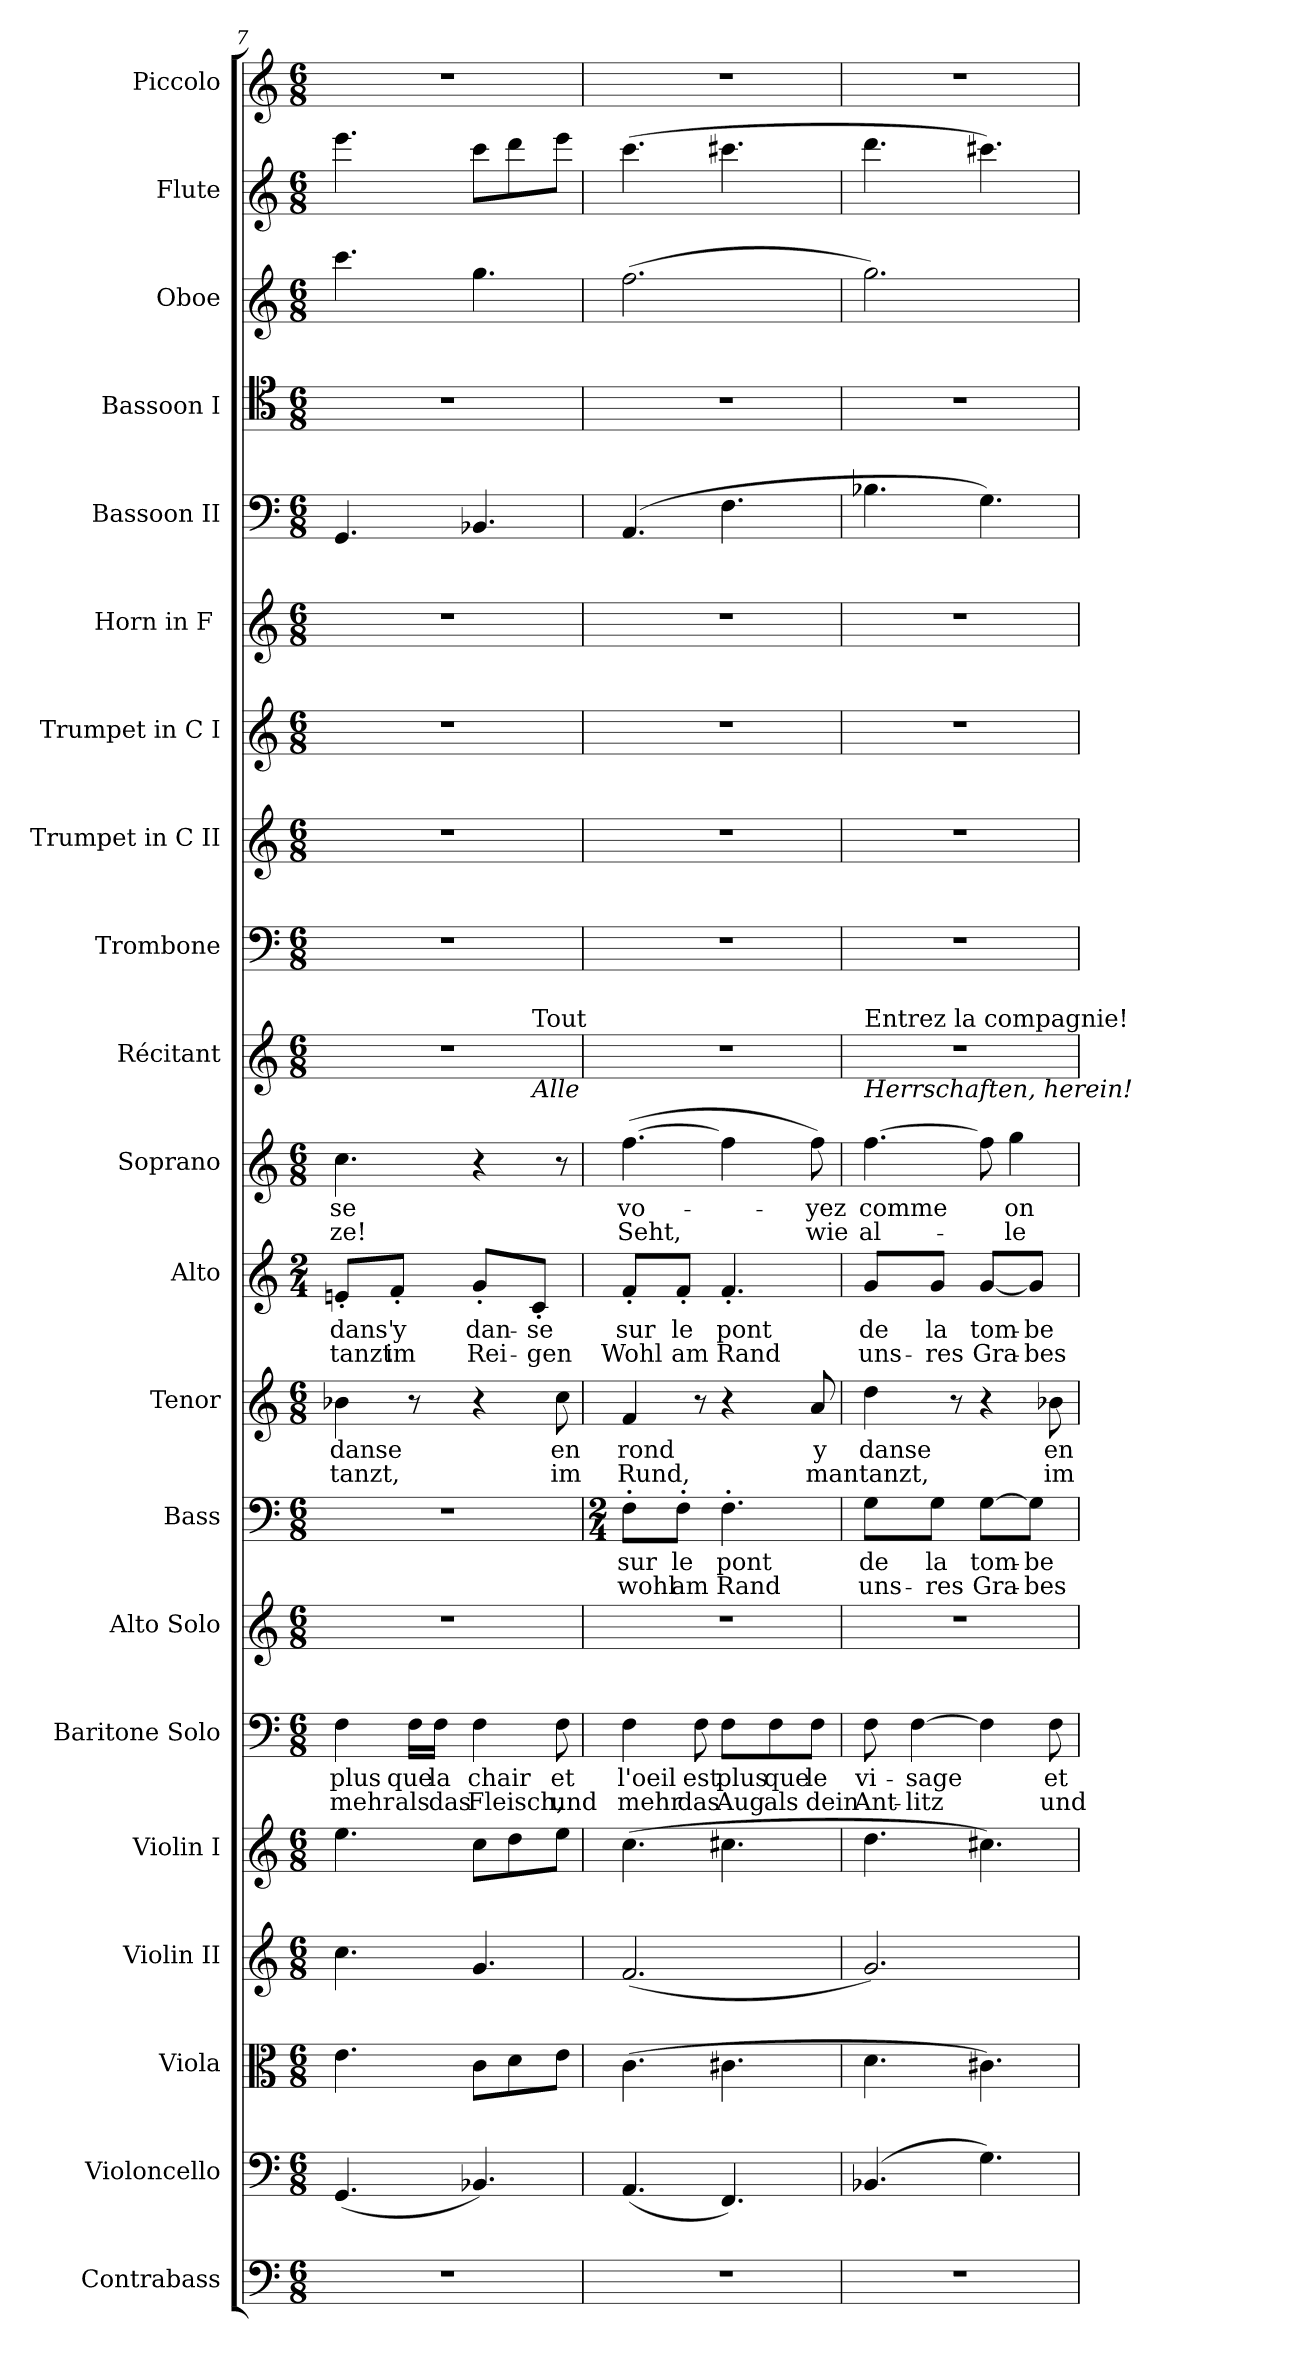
**kern	**kern	**kern	**kern	**kern	**kern	**text	**text	**kern	**kern	**text	**text	**kern	**text	**text	**kern	**text	**text	**kern	**text	**text	**kern	**kern	**kern	**kern	**kern	**kern	**kern	**kern	**kern	**kern
*part21	*part20	*part19	*part18	*part17	*part16	*part16	*part16	*part15	*part14	*part14	*part14	*part13	*part13	*part13	*part12	*part12	*part12	*part11	*part11	*part11	*part10	*part9	*part8	*part7	*part6	*part5	*part4	*part3	*part2	*part1
*staff21	*staff20	*staff19	*staff18	*staff17	*staff16	*staff16	*staff16	*staff15	*staff14	*staff14	*staff14	*staff13	*staff13	*staff13	*staff12	*staff12	*staff12	*staff11	*staff11	*staff11	*staff10	*staff9	*staff8	*staff7	*staff6	*staff5	*staff4	*staff3	*staff2	*staff1
*I"Contrabass	*I"Violoncello	*I"Viola	*I"Violin II	*I"Violin I	*I"Baritone Solo	*	*	*I"Alto Solo	*I"Bass	*	*	*I"Tenor	*	*	*I"Alto	*	*	*I"Soprano	*	*	*I"Récitant	*I"Trombone	*I"Trumpet in C II	*I"Trumpet in C I	*I"Horn in F [C]	*I"Bassoon II	*I"Bassoon I	*I"Oboe	*I"Flute	*I"Piccolo
*I'Cb.	*I'Vc.	*I'Vla.	*I'Vln. II	*I'Vln. I	*I'Bar. Solo	*	*	*I'A. Solo	*I'B.	*	*	*I'T.	*	*	*I'A.	*	*	*I'S.	*	*	*	*I'Tbn.	*	*	*I'Hn.	*I'Bsn. II	*I'Bsn. I	*I'Ob.	*I'Fl.	*I'Picc.
*clefF4	*clefF4	*clefC3	*clefG2	*clefG2	*clefF4	*	*	*clefG2	*clefF4	*	*	*clefG2	*	*	*clefG2	*	*	*clefG2	*	*	*clefG2	*clefF4	*clefG2	*clefG2	*clefG2	*clefF4	*clefC4	*clefG2	*clefG2	*clefG2
*ITrd7c12	*	*	*	*	*	*	*	*	*	*	*	*ITrd7c12	*	*	*	*	*	*	*	*	*	*	*	*	*	*	*	*	*	*ITrd-7c-12
*k[]	*k[]	*k[]	*k[]	*k[]	*k[]	*	*	*k[]	*k[]	*	*	*k[]	*	*	*k[]	*	*	*k[]	*	*	*k[]	*k[]	*k[]	*k[]	*k[]	*k[]	*k[]	*k[]	*k[]	*k[]
*C:	*C:	*C:	*C:	*C:	*C:	*	*	*C:	*C:	*	*	*C:	*	*	*C:	*	*	*C:	*	*	*C:	*C:	*C:	*C:	*C:	*C:	*C:	*C:	*C:	*C:
*M6/8	*M6/8	*M6/8	*M6/8	*M6/8	*M6/8	*	*	*M6/8	*M6/8	*	*	*M6/8	*	*	*M2/4	*	*	*M6/8	*	*	*M6/8	*M6/8	*M6/8	*M6/8	*M6/8	*M6/8	*M6/8	*M6/8	*M6/8	*M6/8
=7	=7	=7	=7	=7	=7	=7	=7	=7	=7	=7	=7	=7	=7	=7	=7	=7	=7	=7	=7	=7	=7	=7	=7	=7	=7	=7	=7	=7	=7	=7
!	!	!	!	!	!	!	!LO:LY:i	!	!	!	!	!	!	!LO:LY:i	!	!	!	!	!	!	!	!	!	!	!	!	!	!	!	!
*	*	*	*	*	*	*	*	*	*	*	*	*	*	*	*Xtuplet	*	*	*	*	*	*	*	*	*	*	*	*	*	*	*
!	!	!	!	!	!	!	!	!	!	!	!	!	!	!	!	!	!	!	!	!	!LO:TX:a:t=Tout le monde!	!	!	!	!	!	!	!	!	!
!	!	!	!	!	!	!	!	!	!	!	!	!	!	!	!	!	!LO:LY:i	!	!	!LO:LY:i	!	!	!	!	!	!	!	!	!	!
*	*	*	*	*	*	*	*	*	*	*	*	*	*	*	*	*	*	*	*	*	*^	*	*	*	*	*	*	*	*	*
4%3r	(4.GG	4.e	4.cc	4.ee	4F	plus	mehr	4%3r	4%3r	.	.	4B-X	danse	tanzt,	16%3en'>L	dans'	tanzt	4.cc	-se	-ze!	4%3r	2ryy	4%3r	4%3r	4%3r	4%3r	4.GG	4%3r	4.ccc	4.eee	4%3r
!	!	!	!	!	!	!	!	!	!	!	!	!	!	!	!	!	!LO:LY:i	!	!	!	!	!	!	!	!	!	!	!	!	!	!
.	.	.	.	.	.	.	.	.	.	.	.	.	.	.	16%3f'>J	y	im	.	.	.	.	.	.	.	.	.	.	.	.	.	.
!	!	!	!	!	!	!	!LO:LY:i	!	!	!	!	!	!	!	!	!	!	!	!	!	!	!	!	!	!	!	!	!	!	!	!
.	.	.	.	.	16FLL	que	als	.	.	.	.	8r	.	.	.	.	.	.	.	.	.	.	.	.	.	.	.	.	.	.	.
!	!	!	!	!	!	!	!LO:LY:i	!	!	!	!	!	!	!	!	!	!	!	!	!	!	!	!	!	!	!	!	!	!	!	!
.	.	.	.	.	16FJJ	la	das	.	.	.	.	.	.	.	.	.	.	.	.	.	.	.	.	.	.	.	.	.	.	.	.
!	!	!	!	!	!	!	!LO:LY:i	!	!	!	!	!	!	!	!	!	!LO:LY:i	!	!	!	!	!	!	!	!	!	!	!	!	!	!
.	4.BB-X)	8cL	4.g	8ccL	4F	chair	Fleisch,	.	.	.	.	4r	.	.	16%3g'>L	dan-	Rei-	4r	.	.	.	.	.	.	.	.	4.BB-X	.	4.gg	8cccL	.
.	.	8d	.	8dd	.	.	.	.	.	.	.	.	.	.	.	.	.	.	.	.	.	16ryy	.	.	.	.	.	.	.	8ddd	.
!	!	!	!	!	!	!	!	!	!	!	!	!	!	!	!	!	!	!	!	!	!	!LO:TX:a:t=Tout	!	!	!	!	!	!	!	!	!
!	!	!	!	!	!	!	!	!	!	!	!	!	!	!	!	!	!	!	!	!	!	!LO:TX:b:i:t=Alle	!	!	!	!	!	!	!	!	!
!	!	!	!	!	!	!	!	!	!	!	!	!	!	!	!	!	!LO:LY:i	!	!	!	!	!	!	!	!	!	!	!	!	!	!
.	.	.	.	.	.	.	.	.	.	.	.	.	.	.	16%3c'>J	-se	-gen	.	.	.	.	8.ryy	.	.	.	.	.	.	.	.	.
!	!	!	!	!	!	!	!LO:LY:i	!	!	!	!	!	!	!LO:LY:i	!	!	!	!	!	!	!	!	!	!	!	!	!	!	!	!	!
.	.	8eJ	.	8eeJ	8F	et	und	.	.	.	.	8c	en	im	.	.	.	8r	.	.	.	.	.	.	.	.	.	.	.	8eeeJ	.
*	*	*	*	*	*	*	*	*	*	*	*	*	*	*	*	*	*	*	*	*	*v	*v	*	*	*	*	*	*	*	*	*
=8	=8	=8	=8	=8	=8	=8	=8	=8	=8	=8	=8	=8	=8	=8	=8	=8	=8	=8	=8	=8	=8	=8	=8	=8	=8	=8	=8	=8	=8	=8
*	*	*	*	*	*	*	*	*	*M2/4	*	*	*	*	*	*	*	*	*	*	*	*	*	*	*	*	*	*	*	*	*
*	*	*	*	*	*	*	*	*	*	*	*	*	*	*	*	*	*	*	*	*	*^	*	*	*	*	*	*	*	*	*
!	!	!	!	!	!	!	!LO:LY:i	!	!	!	!	!	!	!	!	!	!	!	!	!	!	!	!	!	!	!	!	!	!	!	!
*	*	*	*	*	*	*	*	*	*	*	*	*	*	*	*	*	*	*	*	*	*v	*v	*	*	*	*	*	*	*	*	*
*	*	*	*	*	*	*	*	*	*Xtuplet	*	*	*	*	*	*	*	*	*	*	*	*	*	*	*	*	*	*	*	*	*
*	*	*	*	*	*	*	*	*	*	*	*	*	*	*	*	*	*	*	*	*	*^	*	*	*	*	*	*	*	*	*
!	!	!	!	!	!	!	!	!	!	!	!	!	!	!	!	!	!	!	!	!	!LO:TX:a:t=le monde!	!	!	!	!	!	!	!	!	!	!
!	!	!	!	!	!	!	!	!	!	!	!	!	!	!	!	!	!	!	!	!	!LO:TX:b:i:t=Welt!	!	!	!	!	!	!	!	!	!	!
!	!	!	!	!	!	!	!	!	!	!	!LO:LY:i	!	!	!LO:LY:i	!	!	!LO:LY:i	!	!	!LO:LY:i	!	!	!	!	!	!	!	!	!	!	!
*	*	*	*	*	*	*	*	*	*	*	*	*	*	*	*	*	*	*	*	*	*v	*v	*	*	*	*	*	*	*	*	*
4%3r	(4.AA	(4.c	(>2.f	(4.cc	4F	l'oeil	mehr	4%3r	16%3F'L	sur	wohl	4F	rond	Rund,	16%3f'>L	sur	Wohl	([4.ff	vo-	Seht,	4%3r	4%3r	4%3r	4%3r	4%3r	(4.AA	4%3r	(2.ff	(4.ccc	4%3r
!	!	!	!	!	!	!	!	!	!	!	!LO:LY:i	!	!	!	!	!	!LO:LY:i	!	!	!	!	!	!	!	!	!	!	!	!	!
.	.	.	.	.	.	.	.	.	16%3F'J	le	am	.	.	.	16%3f'>J	le	am	.	.	.	.	.	.	.	.	.	.	.	.	.
!	!	!	!	!	!	!	!LO:LY:i	!	!	!	!	!	!	!	!	!	!	!	!	!	!	!	!	!	!	!	!	!	!	!
.	.	.	.	.	8F	est	das	.	.	.	.	8r	.	.	.	.	.	.	.	.	.	.	.	.	.	.	.	.	.	.
!	!	!	!	!	!	!	!LO:LY:i	!	!	!	!LO:LY:i	!	!	!	!	!	!LO:LY:i	!	!	!	!	!	!	!	!	!	!	!	!	!
.	4.FF)	4.c#X	.	4.cc#X	8FL	plus	Aug	.	4.F'	pont	Rand	4r	.	.	4.f'>	pont	Rand	4ff]	.	.	.	.	.	.	.	4.F	.	.	4.ccc#X	.
!	!	!	!	!	!	!	!LO:LY:i	!	!	!	!	!	!	!	!	!	!	!	!	!	!	!	!	!	!	!	!	!	!	!
.	.	.	.	.	8F	que	als	.	.	.	.	.	.	.	.	.	.	.	.	.	.	.	.	.	.	.	.	.	.	.
!	!	!	!	!	!	!	!LO:LY:i	!	!	!	!	!	!	!LO:LY:i	!	!	!	!	!	!LO:LY:i	!	!	!	!	!	!	!	!	!	!
.	.	.	.	.	8FJ	le	dein	.	.	.	.	8A	y	man	.	.	.	8ff)	-yez	wie	.	.	.	.	.	.	.	.	.	.
=9	=9	=9	=9	=9	=9	=9	=9	=9	=9	=9	=9	=9	=9	=9	=9	=9	=9	=9	=9	=9	=9	=9	=9	=9	=9	=9	=9	=9	=9	=9
!	!	!	!	!	!	!	!	!	!	!	!	!	!	!	!	!	!	!	!	!	!LO:TX:b:i:t=Herrschaften, herein!	!	!	!	!	!	!	!	!	!
!	!	!	!	!	!	!	!	!	!	!	!	!	!	!	!	!	!	!	!	!	!LO:TX:a:t=Entrez la compagnie!	!	!	!	!	!	!	!	!	!
!	!	!	!	!	!	!	!LO:LY:i	!	!	!	!LO:LY:i	!	!	!LO:LY:i	!	!	!LO:LY:i	!	!	!LO:LY:i	!	!	!	!	!	!	!	!	!	!
4%3r	(<4.BB-X	4.d	2.g)	4.dd	8F	vi-	Ant-	4%3r	16%3GL	de	uns-	4d	danse	tanzt,	16%3gL	de	uns-	[4.ff	comme	al-	4%3r	4%3r	4%3r	4%3r	4%3r	4.B-X	4%3r	2.gg)	4.ddd	4%3r
!	!	!	!	!	!	!	!LO:LY:i	!	!	!	!	!	!	!	!	!	!	!	!	!	!	!	!	!	!	!	!	!	!	!
.	.	.	.	.	[4F	-sage	-litz	.	.	.	.	.	.	.	.	.	.	.	.	.	.	.	.	.	.	.	.	.	.	.
!	!	!	!	!	!	!	!	!	!	!	!LO:LY:i	!	!	!	!	!	!LO:LY:i	!	!	!	!	!	!	!	!	!	!	!	!	!
.	.	.	.	.	.	.	.	.	16%3GJ	la	-res	.	.	.	16%3gJ	la	-res	.	.	.	.	.	.	.	.	.	.	.	.	.
.	.	.	.	.	.	.	.	.	.	.	.	8r	.	.	.	.	.	.	.	.	.	.	.	.	.	.	.	.	.	.
!	!	!	!	!	!	!	!	!	!	!	!LO:LY:i	!	!	!	!	!	!LO:LY:i	!	!	!	!	!	!	!	!	!	!	!	!	!
.	4.G)	4.c#X)	.	4.cc#X)	4F]	.	.	.	[16%3GL	tom-	Gra-	4r	.	.	[16%3gL	tom-	Gra-	8ff]	.	.	.	.	.	.	.	4.G)	.	.	4.ccc#X)	.
!	!	!	!	!	!	!	!	!	!	!	!	!	!	!	!	!	!	!	!	!LO:LY:i	!	!	!	!	!	!	!	!	!	!
.	.	.	.	.	.	.	.	.	.	.	.	.	.	.	.	.	.	4gg	on	-le	.	.	.	.	.	.	.	.	.	.
!	!	!	!	!	!	!	!	!	!	!	!LO:LY:i	!	!	!	!	!	!LO:LY:i	!	!	!	!	!	!	!	!	!	!	!	!	!
.	.	.	.	.	.	.	.	.	16%3GJ]	-be	-bes	.	.	.	16%3gJ]	-be	-bes	.	.	.	.	.	.	.	.	.	.	.	.	.
!	!	!	!	!	!	!	!LO:LY:i	!	!	!	!	!	!	!LO:LY:i	!	!	!	!	!	!	!	!	!	!	!	!	!	!	!	!
.	.	.	.	.	8F	et	und	.	.	.	.	8B-X	en	im	.	.	.	.	.	.	.	.	.	.	.	.	.	.	.	.
=	=	=	=	=	=	=	=	=	=	=	=	=	=	=	=	=	=	=	=	=	=	=	=	=	=	=	=	=	=	=
*-	*-	*-	*-	*-	*-	*-	*-	*-	*-	*-	*-	*-	*-	*-	*-	*-	*-	*-	*-	*-	*-	*-	*-	*-	*-	*-	*-	*-	*-	*-
